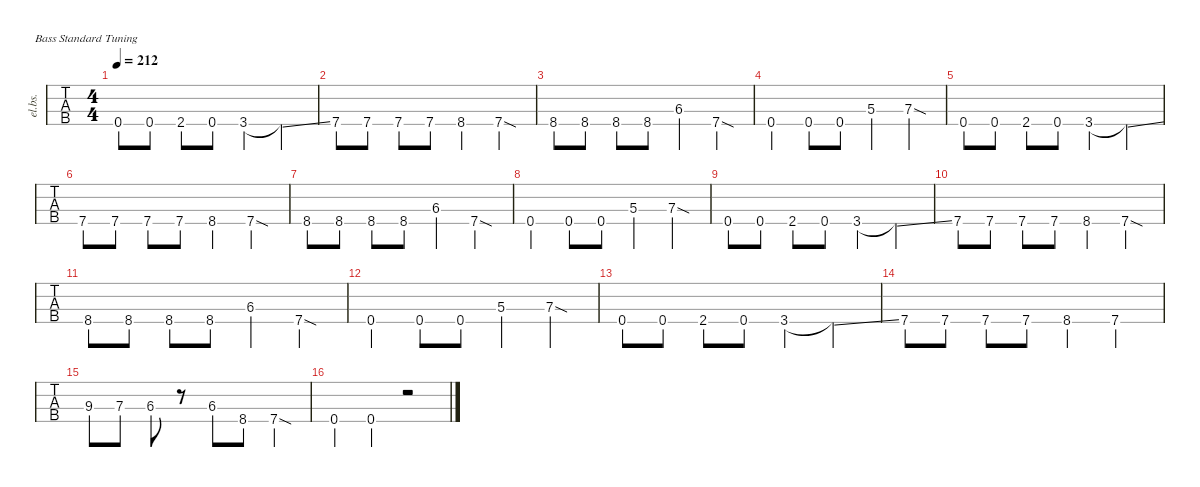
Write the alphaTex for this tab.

\defaultSystemsLayout 4
\hideDynamics
\bracketExtendMode nobrackets
\track ("Bass" "el.bs.") {defaultSystemsLayout 4 multiBarRest instrument electricbassfinger}
\staff {tabs}
\tuning (G2 D2 A1 E1)
\ts (4 4)
\tempo 212
\clef f4
\ks c
0.4.8{dy f} 0.4.8 2.4{acc #}.8 0.4.8 3.4.4 3.4{ss t}.4 |
7.4.8 7.4.8 7.4.8 7.4.8 8.4{ac}.4 7.4{sod}.4 |
8.4.8 8.4.8 8.4.8 8.4.8 6.3{ac acc #}.4 7.4{sod}.4 |
0.4{ac}.4 0.4.8 0.4.8 5.3{ac}.4 7.3{sod ac}.4 |
0.4.8 0.4.8 2.4{acc #}.8 0.4.8 3.4.4 3.4{ss t}.4 |
7.4.8 7.4.8 7.4.8 7.4.8 8.4{ac}.4 7.4{sod}.4 |
8.4.8 8.4.8 8.4.8 8.4.8 6.3{ac acc #}.4 7.4{sod}.4 |
0.4{ac}.4 0.4.8 0.4.8 5.3{ac}.4 7.3{sod ac}.4 |
0.4.8 0.4.8 2.4{acc #}.8 0.4.8 3.4.4 3.4{ss t}.4 |
7.4.8 7.4.8 7.4.8 7.4.8 8.4{ac}.4 7.4{sod}.4 |
8.4.8 8.4.8 8.4.8 8.4.8 6.3{ac acc #}.4 7.4{sod}.4 |
0.4{ac}.4 0.4.8 0.4.8 5.3{ac}.4 7.3{sod ac}.4 |
0.4.8 0.4.8 2.4{acc #}.8 0.4.8 3.4.4 3.4{ss t}.4 |
7.4.8 7.4.8 7.4.8 7.4.8 8.4{ac}.4 7.4.4 |
9.3{acc #}.8 7.3.8 6.3{acc #}.8 r.8 6.3{acc #}.8 8.4.8 7.4{sod}.4 |
0.4{ac st}.4 0.4{ac}.4 r.2
